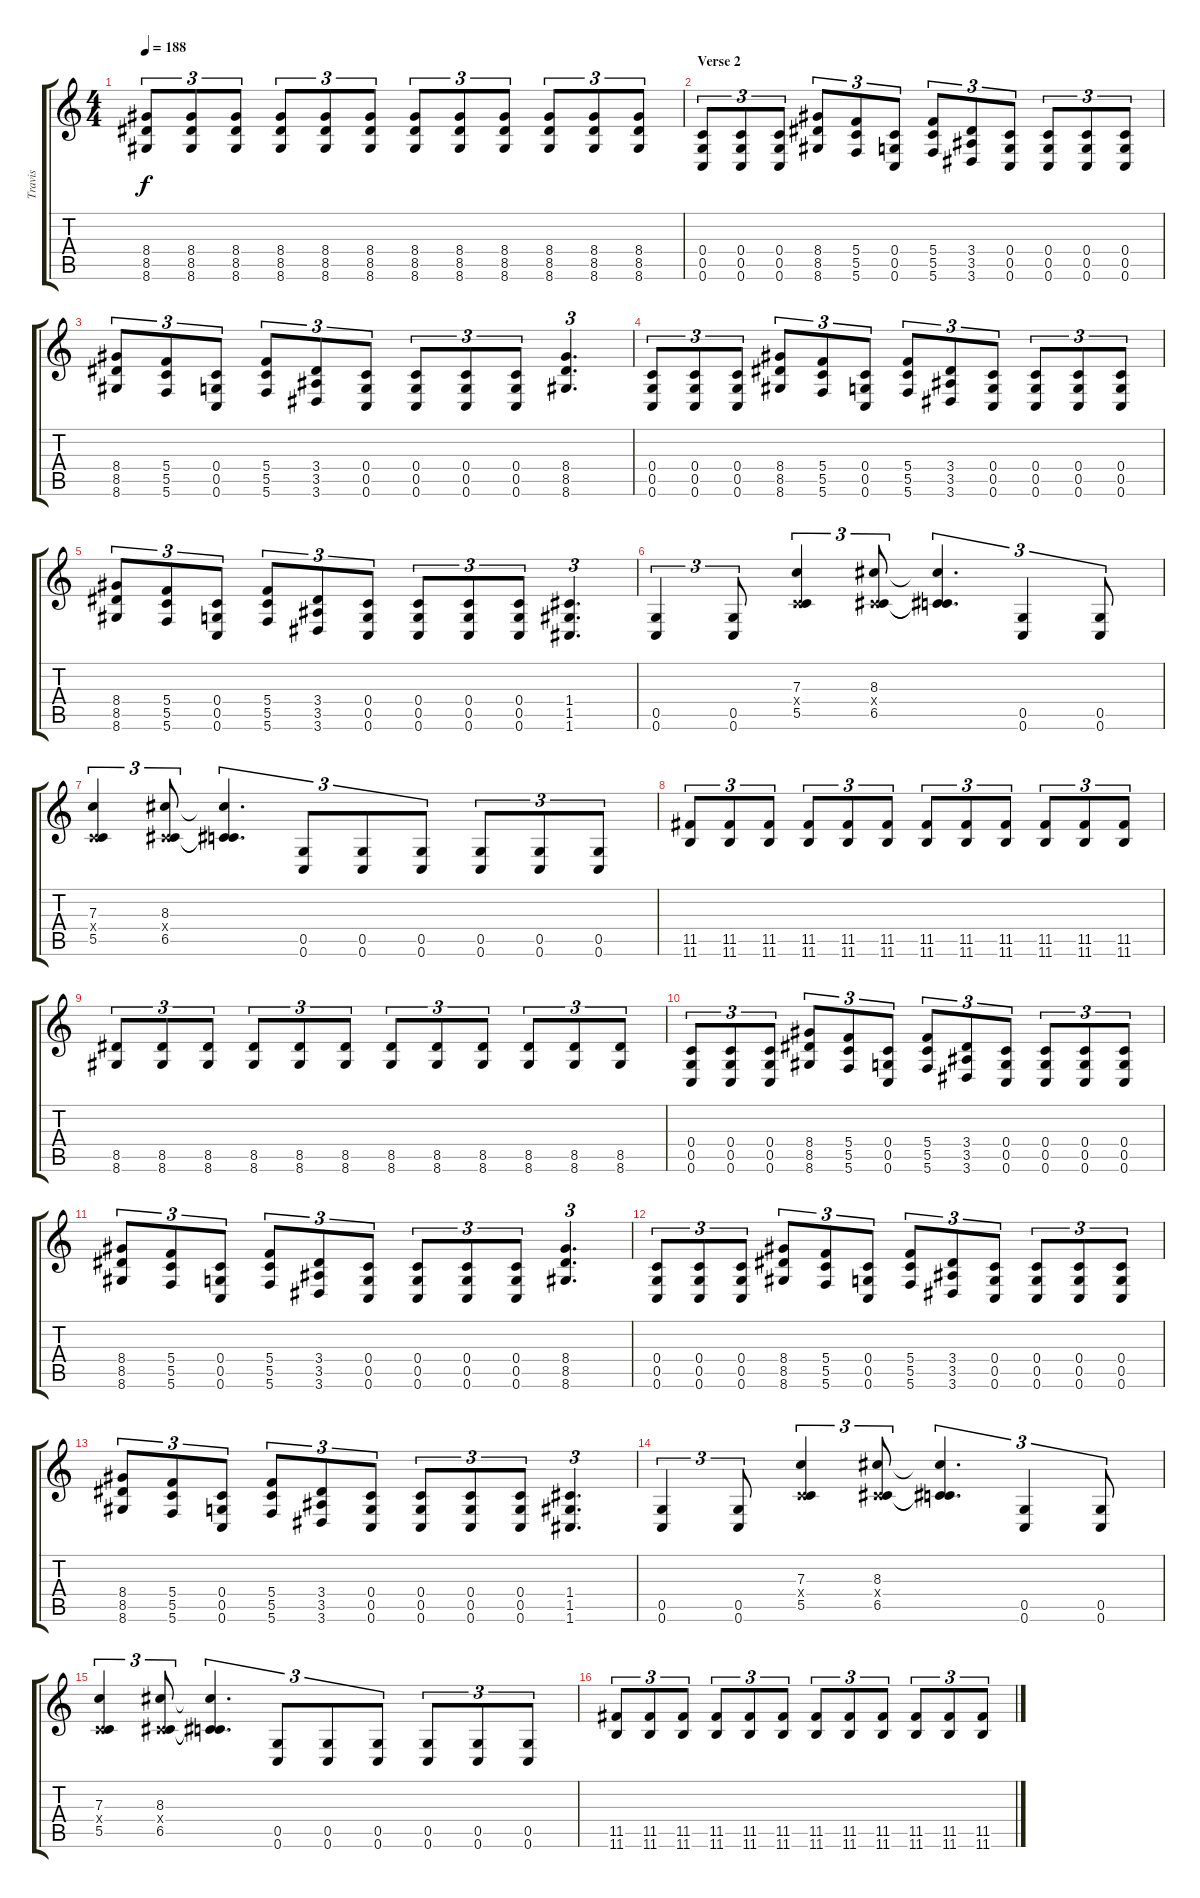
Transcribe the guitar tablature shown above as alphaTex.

\track ("Travis" "Travis") {instrument distortionguitar}
\staff {score tabs}
\tuning (D4 A3 F3 C3 G2 C2) {hide}
\ts (4 4)
\tempo 188
\clef g2
\ks c
(8.4 8.5 8.6).8{tu (3 2) dy f} (8.4 8.5 8.6).8{tu (3 2)} (8.4 8.5 8.6).8{tu (3 2)} (8.4 8.5 8.6).8{tu (3 2)} (8.4 8.5 8.6).8{tu (3 2)} (8.4 8.5 8.6).8{tu (3 2)} (8.4 8.5 8.6).8{tu (3 2)} (8.4 8.5 8.6).8{tu (3 2)} (8.4 8.5 8.6).8{tu (3 2)} (8.4 8.5 8.6).8{tu (3 2)} (8.4 8.5 8.6).8{tu (3 2)} (8.4 8.5 8.6).8{tu (3 2)} |
\section ("" "Verse 2")
(0.4 0.5 0.6).8{tu (3 2)} (0.4 0.5 0.6).8{tu (3 2)} (0.4 0.5 0.6).8{tu (3 2)} (8.4 8.5 8.6).8{tu (3 2)} (5.4 5.5 5.6).8{tu (3 2)} (0.4 0.5 0.6).8{tu (3 2)} (5.4 5.5 5.6).8{tu (3 2)} (3.4 3.5 3.6).8{tu (3 2)} (0.4 0.5 0.6).8{tu (3 2)} (0.4 0.5 0.6).8{tu (3 2)} (0.4 0.5 0.6).8{tu (3 2)} (0.4 0.5 0.6).8{tu (3 2)} |
(8.4 8.5 8.6).8{tu (3 2)} (5.4 5.5 5.6).8{tu (3 2)} (0.4 0.5 0.6).8{tu (3 2)} (5.4 5.5 5.6).8{tu (3 2)} (3.4 3.5 3.6).8{tu (3 2)} (0.4 0.5 0.6).8{tu (3 2)} (0.4 0.5 0.6).8{tu (3 2)} (0.4 0.5 0.6).8{tu (3 2)} (0.4 0.5 0.6).8{tu (3 2)} (8.4 8.5 8.6).4{d tu (3 2)} |
(0.4 0.5 0.6).8{tu (3 2)} (0.4 0.5 0.6).8{tu (3 2)} (0.4 0.5 0.6).8{tu (3 2)} (8.4 8.5 8.6).8{tu (3 2)} (5.4 5.5 5.6).8{tu (3 2)} (0.4 0.5 0.6).8{tu (3 2)} (5.4 5.5 5.6).8{tu (3 2)} (3.4 3.5 3.6).8{tu (3 2)} (0.4 0.5 0.6).8{tu (3 2)} (0.4 0.5 0.6).8{tu (3 2)} (0.4 0.5 0.6).8{tu (3 2)} (0.4 0.5 0.6).8{tu (3 2)} |
(8.4 8.5 8.6).8{tu (3 2)} (5.4 5.5 5.6).8{tu (3 2)} (0.4 0.5 0.6).8{tu (3 2)} (5.4 5.5 5.6).8{tu (3 2)} (3.4 3.5 3.6).8{tu (3 2)} (0.4 0.5 0.6).8{tu (3 2)} (0.4 0.5 0.6).8{tu (3 2)} (0.4 0.5 0.6).8{tu (3 2)} (0.4 0.5 0.6).8{tu (3 2)} (1.4 1.5 1.6).4{d tu (3 2)} |
(0.5 0.6).4{tu (3 2)} (0.5 0.6).8{tu (3 2)} (7.3 0.4{x} 5.5).4{tu (3 2)} (8.3 0.4{x} 6.5).8{tu (3 2)} (8.3{t} 0.4{t} 6.5{t}).4{d tu (3 2)} (0.5 0.6).4{tu (3 2)} (0.5 0.6).8{tu (3 2)} |
(7.3 0.4{x} 5.5).4{tu (3 2)} (8.3 0.4{x} 6.5).8{tu (3 2)} (8.3{t} 0.4{t} 6.5{t}).4{d tu (3 2)} (0.5 0.6).8{tu (3 2)} (0.5 0.6).8{tu (3 2)} (0.5 0.6).8{tu (3 2)} (0.5 0.6).8{tu (3 2)} (0.5 0.6).8{tu (3 2)} (0.5 0.6).8{tu (3 2)} |
(11.5 11.6).8{tu (3 2)} (11.5 11.6).8{tu (3 2)} (11.5 11.6).8{tu (3 2)} (11.5 11.6).8{tu (3 2)} (11.5 11.6).8{tu (3 2)} (11.5 11.6).8{tu (3 2)} (11.5 11.6).8{tu (3 2)} (11.5 11.6).8{tu (3 2)} (11.5 11.6).8{tu (3 2)} (11.5 11.6).8{tu (3 2)} (11.5 11.6).8{tu (3 2)} (11.5 11.6).8{tu (3 2)} |
(8.5 8.6).8{tu (3 2)} (8.5 8.6).8{tu (3 2)} (8.5 8.6).8{tu (3 2)} (8.5 8.6).8{tu (3 2)} (8.5 8.6).8{tu (3 2)} (8.5 8.6).8{tu (3 2)} (8.5 8.6).8{tu (3 2)} (8.5 8.6).8{tu (3 2)} (8.5 8.6).8{tu (3 2)} (8.5 8.6).8{tu (3 2)} (8.5 8.6).8{tu (3 2)} (8.5 8.6).8{tu (3 2)} |
(0.4 0.5 0.6).8{tu (3 2)} (0.4 0.5 0.6).8{tu (3 2)} (0.4 0.5 0.6).8{tu (3 2)} (8.4 8.5 8.6).8{tu (3 2)} (5.4 5.5 5.6).8{tu (3 2)} (0.4 0.5 0.6).8{tu (3 2)} (5.4 5.5 5.6).8{tu (3 2)} (3.4 3.5 3.6).8{tu (3 2)} (0.4 0.5 0.6).8{tu (3 2)} (0.4 0.5 0.6).8{tu (3 2)} (0.4 0.5 0.6).8{tu (3 2)} (0.4 0.5 0.6).8{tu (3 2)} |
(8.4 8.5 8.6).8{tu (3 2)} (5.4 5.5 5.6).8{tu (3 2)} (0.4 0.5 0.6).8{tu (3 2)} (5.4 5.5 5.6).8{tu (3 2)} (3.4 3.5 3.6).8{tu (3 2)} (0.4 0.5 0.6).8{tu (3 2)} (0.4 0.5 0.6).8{tu (3 2)} (0.4 0.5 0.6).8{tu (3 2)} (0.4 0.5 0.6).8{tu (3 2)} (8.4 8.5 8.6).4{d tu (3 2)} |
(0.4 0.5 0.6).8{tu (3 2)} (0.4 0.5 0.6).8{tu (3 2)} (0.4 0.5 0.6).8{tu (3 2)} (8.4 8.5 8.6).8{tu (3 2)} (5.4 5.5 5.6).8{tu (3 2)} (0.4 0.5 0.6).8{tu (3 2)} (5.4 5.5 5.6).8{tu (3 2)} (3.4 3.5 3.6).8{tu (3 2)} (0.4 0.5 0.6).8{tu (3 2)} (0.4 0.5 0.6).8{tu (3 2)} (0.4 0.5 0.6).8{tu (3 2)} (0.4 0.5 0.6).8{tu (3 2)} |
(8.4 8.5 8.6).8{tu (3 2)} (5.4 5.5 5.6).8{tu (3 2)} (0.4 0.5 0.6).8{tu (3 2)} (5.4 5.5 5.6).8{tu (3 2)} (3.4 3.5 3.6).8{tu (3 2)} (0.4 0.5 0.6).8{tu (3 2)} (0.4 0.5 0.6).8{tu (3 2)} (0.4 0.5 0.6).8{tu (3 2)} (0.4 0.5 0.6).8{tu (3 2)} (1.4 1.5 1.6).4{d tu (3 2)} |
(0.5 0.6).4{tu (3 2)} (0.5 0.6).8{tu (3 2)} (7.3 0.4{x} 5.5).4{tu (3 2)} (8.3 0.4{x} 6.5).8{tu (3 2)} (8.3{t} 0.4{t} 6.5{t}).4{d tu (3 2)} (0.5 0.6).4{tu (3 2)} (0.5 0.6).8{tu (3 2)} |
(7.3 0.4{x} 5.5).4{tu (3 2)} (8.3 0.4{x} 6.5).8{tu (3 2)} (8.3{t} 0.4{t} 6.5{t}).4{d tu (3 2)} (0.5 0.6).8{tu (3 2)} (0.5 0.6).8{tu (3 2)} (0.5 0.6).8{tu (3 2)} (0.5 0.6).8{tu (3 2)} (0.5 0.6).8{tu (3 2)} (0.5 0.6).8{tu (3 2)} |
(11.5 11.6).8{tu (3 2)} (11.5 11.6).8{tu (3 2)} (11.5 11.6).8{tu (3 2)} (11.5 11.6).8{tu (3 2)} (11.5 11.6).8{tu (3 2)} (11.5 11.6).8{tu (3 2)} (11.5 11.6).8{tu (3 2)} (11.5 11.6).8{tu (3 2)} (11.5 11.6).8{tu (3 2)} (11.5 11.6).8{tu (3 2)} (11.5 11.6).8{tu (3 2)} (11.5 11.6).8{tu (3 2)}
